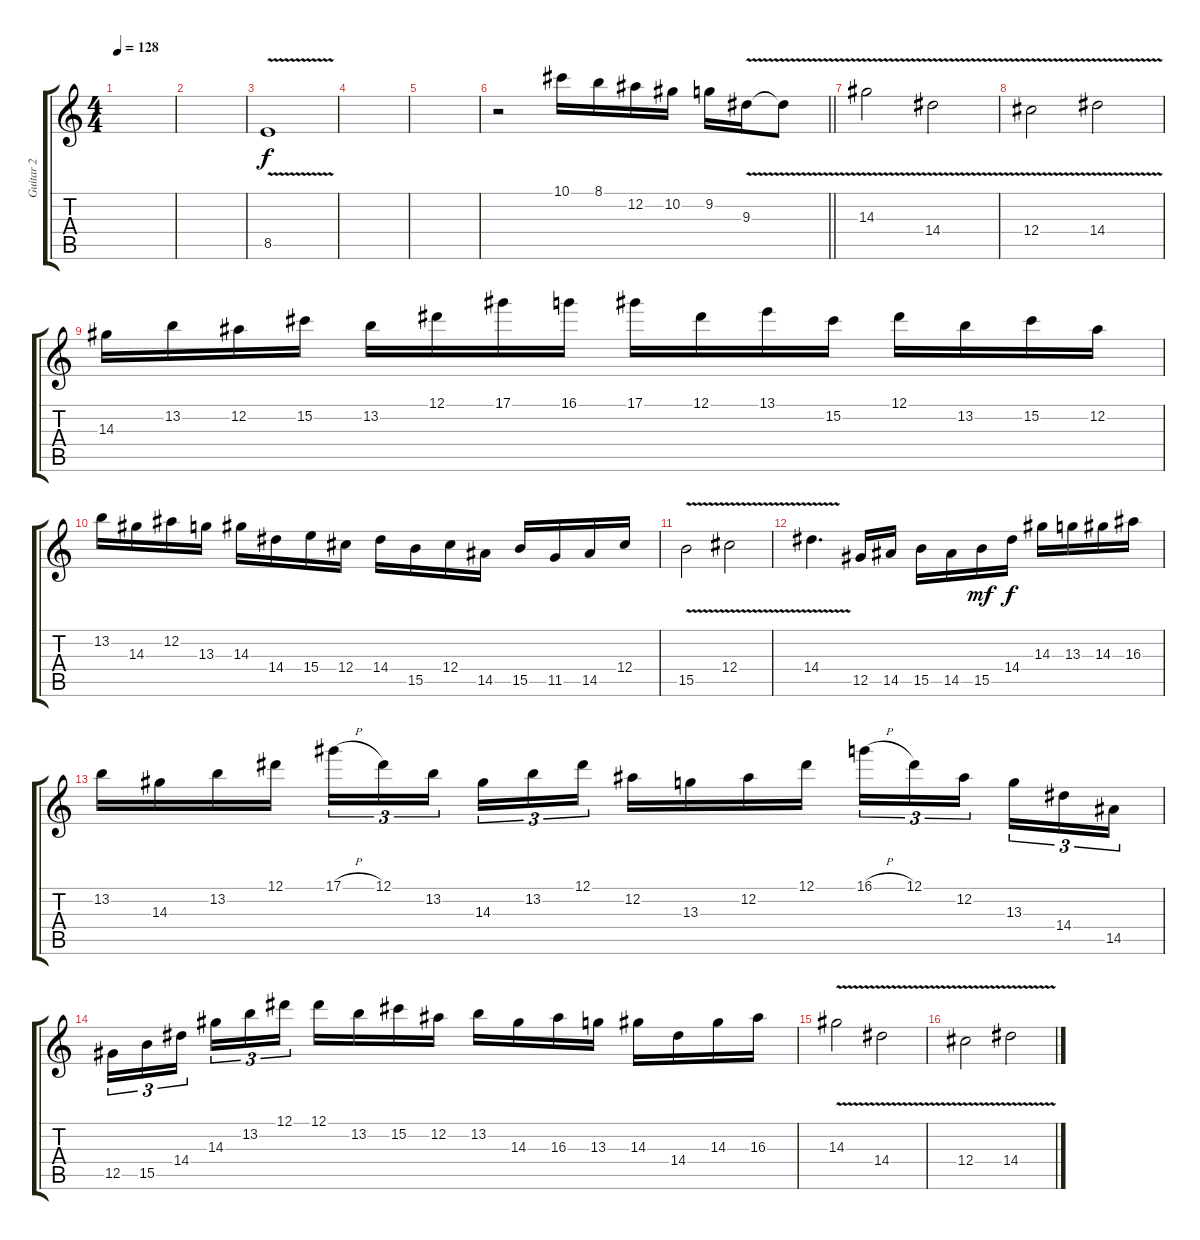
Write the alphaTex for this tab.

\track ("Guitar 2" "Guitar 2") {instrument overdrivenguitar}
\staff {score tabs}
\tuning (Eb4 Bb3 Gb3 Db3 Ab2 Eb2) {hide}
\ts (4 4)
\tempo 128
\clef g2
\ks c
|
|
8.5{v}.1 |
|
|
\barLineRight lightlight
r.2 10.1.16{dy f} 8.1.16 12.2.16 10.2.16 9.2.16 9.3{v}.16 9.3{t}.8 |
\section ("" "")
14.3{v}.2{balance 3} 14.4{v}.2 |
12.4{v}.2 14.4{v}.2 |
14.3.16 13.2.16 12.2.16 15.2.16 13.2.16 12.1.16 17.1.16 16.1.16 17.1.16 12.1.16 13.1.16 15.2.16 12.1.16 13.2.16 15.2.16 12.2.16 |
13.2.16 14.3.16 12.2.16 13.3.16 14.3.16 14.4.16 15.4.16 12.4.16 14.4.16 15.5.16 12.4.16 14.5.16 15.5.16 11.5.16 14.5.16 12.4.16 |
15.5{v}.2 12.4{v}.2 |
14.4{v}.4{d} 12.5.16 14.5.16 15.5.16 14.5.16 15.5.16{dy mf} 14.4.16{dy f} 14.3.16 13.3.16 14.3.16 16.3.16 |
13.2.16 14.3.16 13.2.16 12.1.16 17.1{h}.16{tu (3 2)} 12.1.16{tu (3 2)} 13.2.16{tu (3 2) beam splitsecondary} 14.3.16{tu (3 2)} 13.2.16{tu (3 2)} 12.1.16{tu (3 2)} 12.2.16 13.3.16 12.2.16 12.1.16 16.1{h}.16{tu (3 2)} 12.1.16{tu (3 2)} 12.2.16{tu (3 2) beam splitsecondary} 13.3.16{tu (3 2)} 14.4.16{tu (3 2)} 14.5.16{tu (3 2)} |
12.5.16{tu (3 2)} 15.5.16{tu (3 2)} 14.4.16{tu (3 2) beam splitsecondary} 14.3.16{tu (3 2)} 13.2.16{tu (3 2)} 12.1.16{tu (3 2)} 12.1.16 13.2.16 15.2.16 12.2.16 13.2.16 14.3.16 16.3.16 13.3.16 14.3.16 14.4.16 14.3.16 16.3.16 |
14.3{v}.2 14.4{v}.2 |
12.4{v}.2 14.4{v}.2
